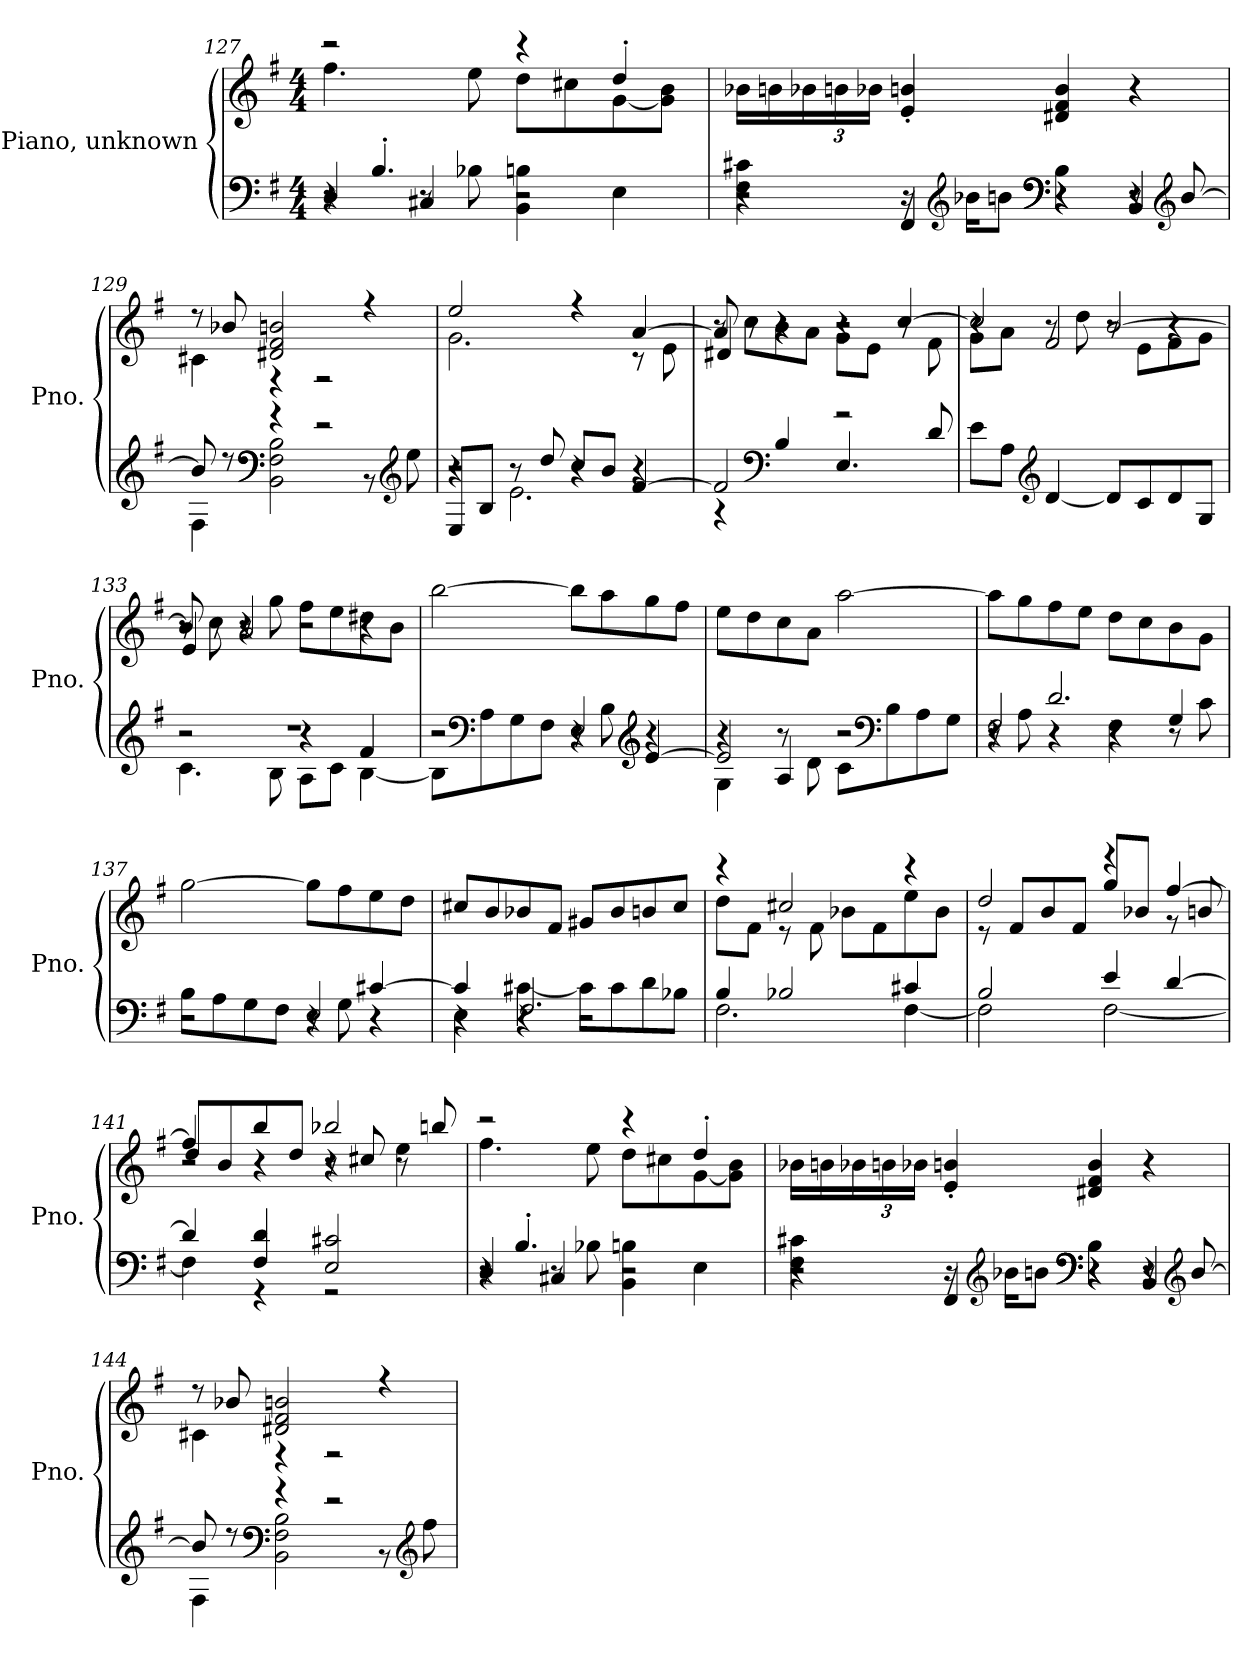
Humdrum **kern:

**kern	**kern
*part1	*part1
*staff2	*staff1
*I"Piano, unknown	*
*I'Pno.	*
*clefF4	*clefG2
*k[f#]	*k[f#]
*M4/4	*M4/4
=127	=127
*^	*^
*	*^	*	*
8r	4r	4D/	2r	4.ff#\
4.B'/	.	.	.	.
.	8r	4C#X/	.	.
.	8B-X\	.	.	8ee\
2r	4BB\ 4Bn\	2r	4r	8dd\L
.	.	.	.	8cc#X\
.	4E\	.	4dd'/	[8g\
.	.	.	.	8g\] 8b\J
*	*	*	*v	*v
!!LO:LB:g=z
=128	=128	=128	=128
2r	4F#\ 4c#X\	4r	16b-X\LL
.	.	.	16bn\
*	*	*	*Xbrackettup
.	.	.	24b-X\
.	.	.	24bn\
.	.	.	24b-X\JJ
.	16r	4FF#/	4e/' 4bn/'
*clefG2	*	*	*
.	16b-X\KL	.	.
.	8bn\J	.	.
*clefF4	*	*	*
4r	4B\	4r	4d#X/ 4f#/ 4b/
8r	4r	4BB/	4r
*clefG2	*	*	*
[8b/	.	.	.
*	*v	*v	*
=129	=129	=129
*	*	*^
8b/]	4F#\	8r	4c#X\
8r	.	8b-X/	.
*clefF4	*	*	*
4r	2BB\ 2F#\ 2B\	2d#X/ 2f#/ 2bn/	4r
2r	.	.	2r
.	8r	4r	.
*clefG2	*	*	*
.	8ee\	.	.
=130	=130	=130	=130
*	*^	*	*
2r	4r	8E/L	2ee/	2.g\
.	.	8B/J	.	.
.	2.e\	8r	.	.
.	.	8dd/	.	.
4r	.	8cc/L	4r	.
.	.	8b/J	.	.
[4f#/	.	4r	[4a/	8r
.	.	.	.	8e\
*	*v	*v	*	*
!!LO:LB:g=z
=131	=131	=131	=131
*	*	*	*^
2f#/]	4r	8a/]	8r	4d#X/
.	.	8r	8cc\L	.
*clefF4	*	*	*	*
.	4B/	4r	8b\	4r
.	.	.	8a\J	.
2r	4.E/	4r	8g\L	2r
.	.	.	8e\J	.
.	.	[4cc/	8r	.
.	8d/	.	8f#\	.
*v	*v	*	*	*
=132	=132	=132	=132
8e\L	2cc/]	8g\L	4r
8A\J	.	8a\J	.
*clefG2	*	*	*
[4d/	.	8r	2f#/
.	.	8dd\	.
8d/L]	[2b/	8r	.
8c/	.	8e\L	.
8d/	.	8f#\	4r
8G/J	.	8g\J	.
=133	=133	=133	=133
*^	*	*	*
*	*^	*	*	*
1r	4.c\	2r	8b/]	8r	4e/
.	.	.	8r	8cc\	.
.	.	.	2a/	8r	4r
.	8B\	.	.	8gg\	.
.	8A\L	4r	.	8ff#\L	2r
.	8c\J	.	.	8ee\	.
.	[4B\	4f#/	4r	8dd#X\	.
.	.	.	.	8b\J	.
*	*	*	*v	*v	*v
=134	=134	=134	=134
2r	8B\L]	2r	[2bb\
*clefF4	*	*	*
.	8A\	.	.
.	8G\	.	.
.	8F#\J	.	.
4r	8r	2E/	8bb\L]
.	8B\	.	8aa\
*clefG2	*	*	*
[4e/	4r	.	8gg\
.	.	.	8ff#\J
!!LO:LB:g=z
=135	=135	=135	=135
2e/]	4G\	4r	8ee\L
.	.	.	8dd\
.	8r	4A/	8cc\
.	8d\	.	8a\J
2r	8c\L	2r	[2aa\
*clefF4	*	*	*
.	8B\	.	.
.	8A\	.	.
.	8G\J	.	.
=136	=136	=136	=136
4r	8r	2F#/	8aa\L]
.	8A\	.	8gg\
2.d/	4r	.	8ff#\
.	.	.	8ee\J
.	4F#\	4r	8dd\L
.	.	.	8cc\
.	8r	4G/	8b\
.	8c\	.	8g\J
=137	=137	=137	=137
2r	8B\L	2r	[2gg\
.	8A\	.	.
.	8G\	.	.
.	8F#\J	.	.
4r	8r	2E/	8gg\L]
.	8G\	.	8ff#\
[4c#X/	4r	.	8ee\
.	.	.	8dd\J
=138	=138	=138	=138
4c#/]	4E\	4r	8cc#X/L
.	.	.	8b/
4r	[4c#X\	2.F#/	8b-X/
.	.	.	8f#/J
2r	8c#\L]	.	8g#X/L
.	8c#\	.	8b-/
.	8d\	.	8bn/
.	8B-X\J	.	8cc#/J
*	*v	*v	*
!!LO:LB:g=z
=139	=139	=139
*	*	*^
4B/	2.F#\	4r	8dd\L
.	.	.	8f#\J
2B-X/	.	2cc#X/	8r
.	.	.	8f#\
.	.	.	8b-X\L
.	.	.	8f#\
4c#X/	[4F#\	4r	8ee\
.	.	.	8b-\J
=140	=140	=140	=140
2B/	2F#\]	2dd/	8r
.	.	.	8f#/L
.	.	.	8b/
.	.	.	8f#/J
4e/	[2F#\	4r	8gg/L
.	.	.	8b-X/J
[4d/	.	[4ff#/	8r
.	.	.	8bn/
=141	=141	=141	=141
*	*	*	*^
4d/]	4F#\]	4ff#/]	2r	8dd/L
.	.	.	.	8b/
4F#/ 4d/	4r	4r	.	8bb/
.	.	.	.	8dd/J
2E/ 2c#X/	2r	2bb-X/	4r	8r
.	.	.	.	8cc#X/
.	.	.	4ee\	8r
.	.	.	.	8bbn/
*	*	*	*v	*v
!!LO:PB:g=z
=142	=142	=142	=142
*	*^	*	*
8r	4r	4D/	2r	4.ff#\
4.B'/	.	.	.	.
.	8r	4C#X/	.	.
.	8B-X\	.	.	8ee\
2r	4BB\ 4Bn\	2r	4r	8dd\L
.	.	.	.	8cc#X\
.	4E\	.	4dd'/	[8g\
.	.	.	.	8g\] 8b\J
*	*	*	*v	*v
=143	=143	=143	=143
2r	4F#\ 4c#X\	4r	16b-X\LL
.	.	.	16bn\
.	.	.	24b-X\
.	.	.	24bn\
.	.	.	24b-X\JJ
.	16r	4FF#/	4e/' 4bn/'
*clefG2	*	*	*
.	16b-X\KL	.	.
.	8bn\J	.	.
*clefF4	*	*	*
4r	4B\	4r	4d#X/ 4f#/ 4b/
8r	4r	4BB/	4r
*clefG2	*	*	*
[8b/	.	.	.
*	*v	*v	*
!!LO:LB:g=z
=144	=144	=144
*	*	*^
8b/]	4F#\	8r	4c#X\
8r	.	8b-X/	.
*clefF4	*	*	*
4r	2BB\ 2F#\ 2B\	2d#X/ 2f#/ 2bn/	4r
2r	.	.	2r
.	8r	4r	.
*clefG2	*	*	*
.	8ff#\	.	.
*v	*v	*	*
*	*v	*v
=	=
*-	*-
